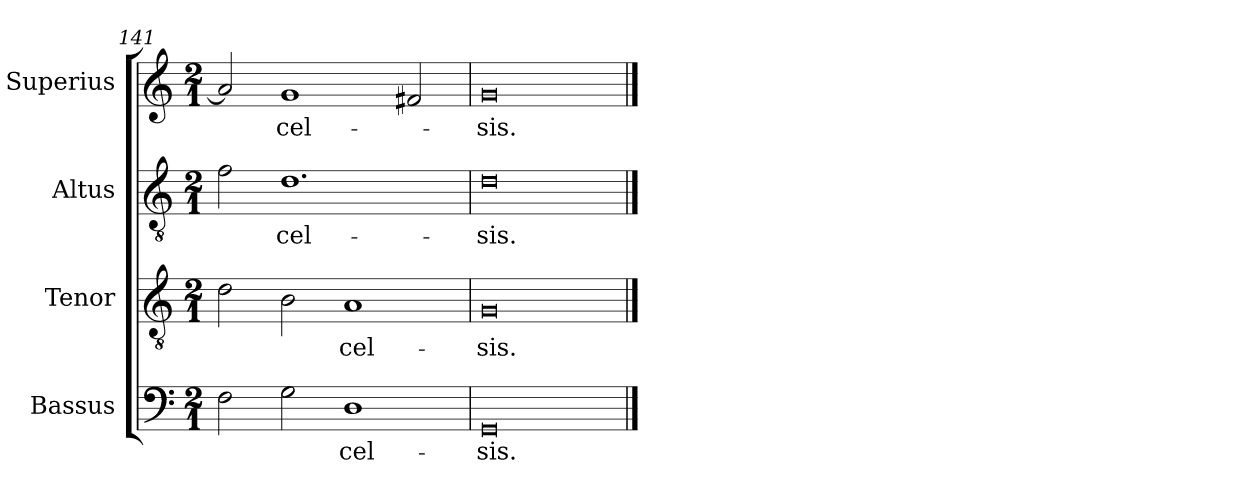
**kern	**text	**kern	**text	**kern	**text	**kern	**text
*part4	*part4	*part3	*part3	*part2	*part2	*part1	*part1
*staff4	*staff4	*staff3	*staff3	*staff2	*staff2	*staff1	*staff1
*I"Bassus	*	*I"Tenor	*	*I"Altus	*	*I"Superius	*
*I'B	*	*I'T	*	*I'A	*	*I'S	*
*clefF4	*	*clefGv2	*	*clefGv2	*	*clefG2	*
*k[]	*	*k[]	*	*k[]	*	*k[]	*
*M2/1	*	*M2/1	*	*M2/1	*	*M2/1	*
=141	=141	=141	=141	=141	=141	=141	=141
2F	.	2d	.	2f	.	2a]	.
!	!	!	!	!	!LO:LY:i	!	!LO:LY:i
2G	.	2B	.	1.d	-cel-	1g	-cel-
!	!LO:LY:i	!	!LO:LY:i	!	!	!	!
1D	-cel-	1A	-cel-	.	.	.	.
.	.	.	.	.	.	2f#X	.
=142	=142	=142	=142	=142	=142	=142	=142
0GG	-sis.	0G	-sis.	0d	-sis.	0g	-sis.
==	==	==	==	==	==	==	==
*-	*-	*-	*-	*-	*-	*-	*-
